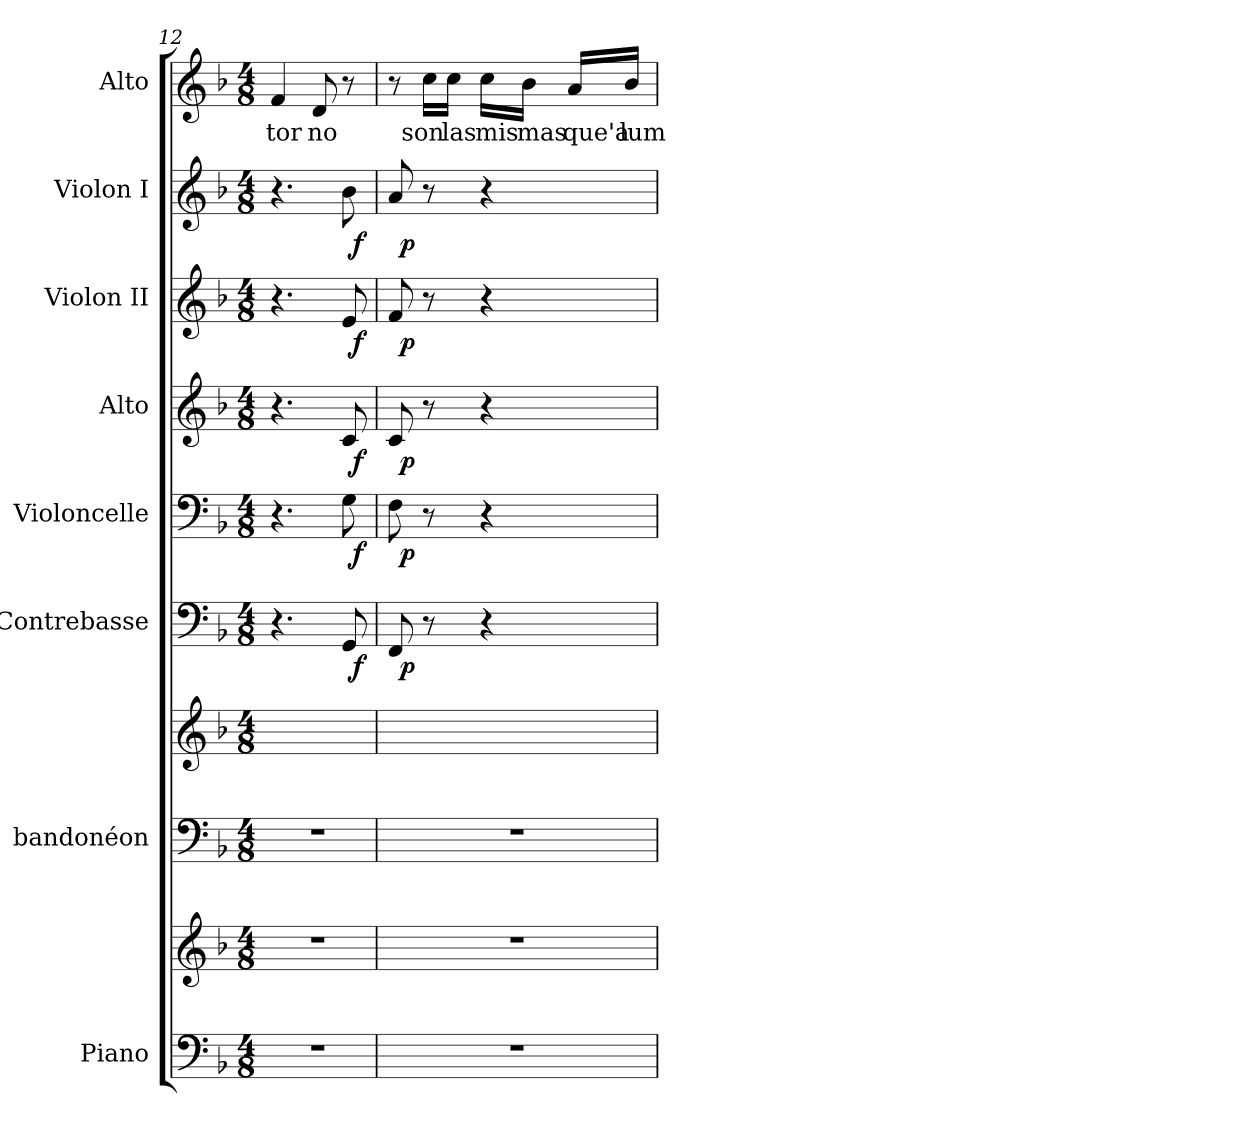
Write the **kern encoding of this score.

**kern	**kern	**kern	**kern	**kern	**dynam	**kern	**dynam	**kern	**dynam	**kern	**dynam	**kern	**dynam	**kern	**text
*part8	*part8	*part7	*part7	*part6	*part6	*part5	*part5	*part4	*part4	*part3	*part3	*part2	*part2	*part1	*part1
*staff10	*staff9	*staff8	*staff7	*staff6	*staff6	*staff5	*staff5	*staff4	*staff4	*staff3	*staff3	*staff2	*staff2	*staff1	*staff1
*I"Piano	*	*I"bandonéon	*	*I"Contrebasse	*	*I"Violoncelle	*	*I"Alto	*	*I"Violon II	*	*I"Violon I	*	*I"Alto	*
*I'Pno. 2	*	*I'bando.	*	*I'Cb.	*	*I'Vc.	*	*I'A	*	*I'Vln. II	*	*I'Vln. I	*	*I'A	*
!!LO:PB:g=z
*clefF4	*clefG2	*clefF4	*clefG2	*clefF4	*	*clefF4	*	*clefG2	*	*clefG2	*	*clefG2	*	*clefG2	*
*	*	*	*	*ITrd7c12	*	*	*	*	*	*	*	*	*	*	*
*k[b-]	*k[b-]	*k[b-]	*k[b-]	*k[b-]	*	*k[b-]	*	*k[b-]	*	*k[b-]	*	*k[b-]	*	*k[b-]	*
*d:	*d:	*d:	*d:	*d:	*	*d:	*	*d:	*	*d:	*	*d:	*	*d:	*
*M4/8	*M4/8	*M4/8	*M4/8	*M4/8	*	*M4/8	*	*M4/8	*	*M4/8	*	*M4/8	*	*M4/8	*
=12	=12	=12	=12	=12	=12	=12	=12	=12	=12	=12	=12	=12	=12	=12	=12
!	!	!	!	!	!	!	!	!	!	!	!	!	!	!	!LO:LY:b
*	*	*	*	*^	*	*^	*	*^	*	*^	*	*^	*	*	*
2r	2r	2r	4f/yy	4.r	4ryy	.	4.r	4ryy	.	4.r	4ryy	.	4.r	4ryy	.	4.r	4ryy	.	4f/	tor
!	!	!	!	!	!	!	!	!	!	!	!	!	!	!	!	!	!	!	!	!LO:LY:b
.	.	.	8d/yy	.	8ryy	.	.	8ryy	.	.	8ryy	.	.	8ryy	.	.	8ryy	.	8d/	no
.	.	.	8c/yy	8GGG/	32ryy	.	8G\	32ryy	.	8c/	32ryy	.	8e/	32ryy	.	8b-\	32ryy	.	8r	.
!	!	!	!	!	!	!LO:DY:b	!	!	!LO:DY:b	!	!	!LO:DY:b	!	!	!LO:DY:b	!	!	!LO:DY:b	!	!
.	.	.	.	.	16.ryy	f	.	16.ryy	f	.	16.ryy	f	.	16.ryy	f	.	16.ryy	f	.	.
=13	=13	=13	=13	=13	=13	=13	=13	=13	=13	=13	=13	=13	=13	=13	=13	=13	=13	=13	=13	=13
2r	2r	2r	2f/yy	8FFF/	32ryy	.	8F\	32ryy	.	8c/	32ryy	.	8f/	32ryy	.	8a/	32ryy	.	8r	.
!	!	!	!	!	!	!LO:DY:b	!	!	!LO:DY:b	!	!	!LO:DY:b	!	!	!LO:DY:b	!	!	!LO:DY:b	!	!
.	.	.	.	.	4...ryy	p	.	4...ryy	p	.	4...ryy	p	.	4...ryy	p	.	4...ryy	p	.	.
!	!	!	!	!	!	!	!	!	!	!	!	!	!	!	!	!	!	!	!	!LO:LY:b
.	.	.	.	8r	.	.	8r	.	.	8r	.	.	8r	.	.	8r	.	.	16cc\LL	son
!	!	!	!	!	!	!	!	!	!	!	!	!	!	!	!	!	!	!	!	!LO:LY:b
.	.	.	.	.	.	.	.	.	.	.	.	.	.	.	.	.	.	.	16cc\JJ	las
!	!	!	!	!	!	!	!	!	!	!	!	!	!	!	!	!	!	!	!	!LO:LY:b
.	.	.	.	4r	.	.	4r	.	.	4r	.	.	4r	.	.	4r	.	.	16cc\LL	mis
!	!	!	!	!	!	!	!	!	!	!	!	!	!	!	!	!	!	!	!	!LO:LY:b
.	.	.	.	.	.	.	.	.	.	.	.	.	.	.	.	.	.	.	16b-\JJ	mas
!	!	!	!	!	!	!	!	!	!	!	!	!	!	!	!	!	!	!	!	!LO:LY:b
.	.	.	.	.	.	.	.	.	.	.	.	.	.	.	.	.	.	.	16a/LL	que'a
!	!	!	!	!	!	!	!	!	!	!	!	!	!	!	!	!	!	!	!	!LO:LY:b
.	.	.	.	.	.	.	.	.	.	.	.	.	.	.	.	.	.	.	16b-/JJ	lum
*	*	*	*	*v	*v	*	*	*	*	*v	*v	*	*v	*v	*	*v	*v	*	*	*
*	*	*	*	*	*	*v	*v	*	*	*	*	*	*	*	*	*
=	=	=	=	=	=	=	=	=	=	=	=	=	=	=	=
*-	*-	*-	*-	*-	*-	*-	*-	*-	*-	*-	*-	*-	*-	*-	*-
